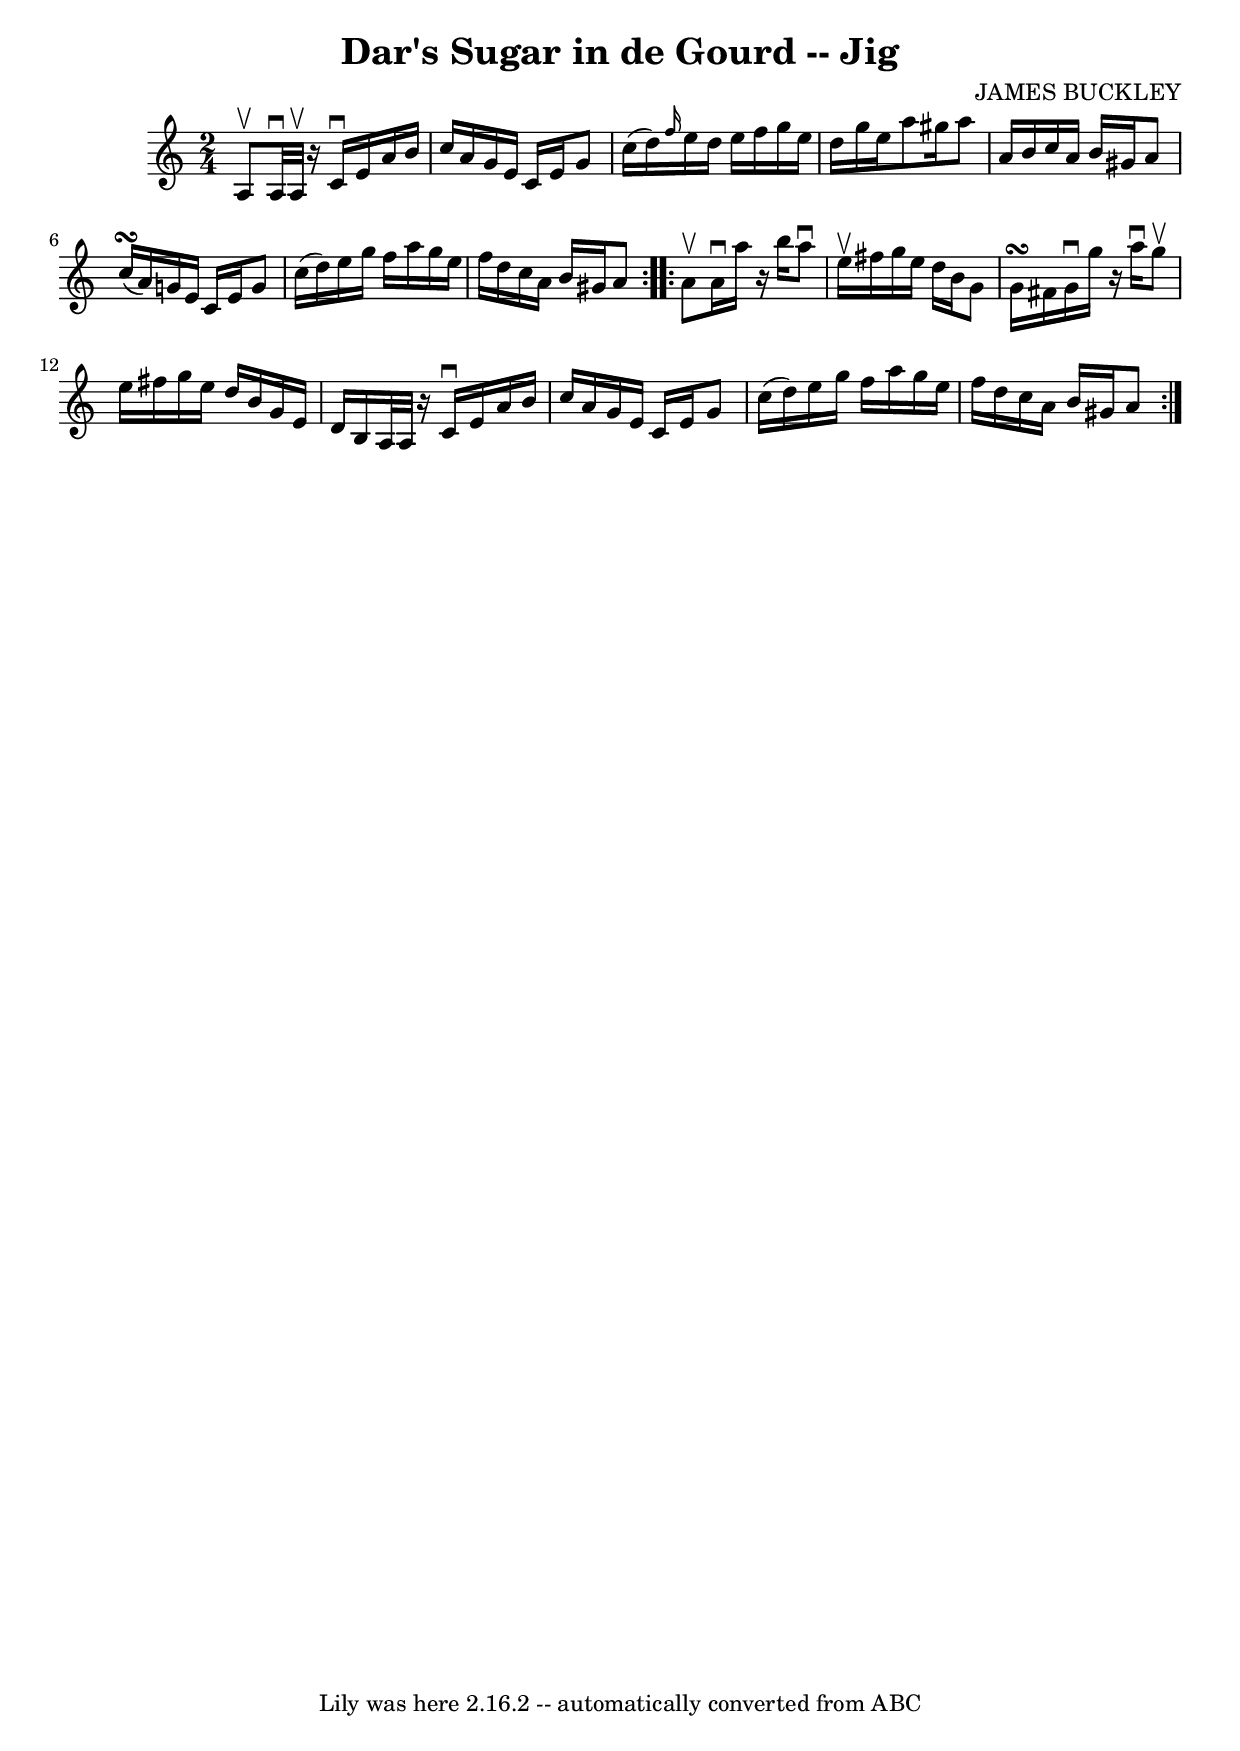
\version "2.16.2"
\include "Mammoth.ily"
\header {
	%% book = "Ryan's Mammoth Collection"
	composer = "JAMES BUCKLEY"
	crossRefNumber = "1"
	footnotes = "\\\\118 666"
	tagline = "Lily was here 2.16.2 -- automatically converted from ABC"
	title = "Dar's Sugar in de Gourd -- Jig"
}
voicedefault =  {


\repeat volta 2 {
\time 2/4 
\key a \minor a8^\upbow |
 a32^\downbow a32^\upbow   
r16 c'16^\downbow e'16 a'16 b'16 c''16 a'16    |
 g'16   
 e'16 c'16 e'16 g'8 c''16 (d''16)   |
 \grace {    
f''16  } e''16 d''16 e''16 f''16 g''16 e''16 d''16 g''16 
   |
 e''16 a''8 gis''16 a''8 a'16 b'16    |
     
c''16 a'16 b'16 gis'16 a'8 c''16 (\turn a'16)   |
  
 g'!16 e'16 c'16 e'16 g'8 c''16 (d''16)   |
 e''16 
 g''16 f''16 a''16 g''16 e''16 f''16 d''16    |
   
c''16 a'16 b'16 gis'16 a'8  }     \repeat volta 2 { a'8^\upbow 
|
 a'16^\downbow a''16    r16 b''16 a''8^\downbow e''16 
^\upbow fis''16    |
 g''16 e''16 d''16 b'16 g'8 g'16 
\turn fis'16    |
 g'16^\downbow g''16    r16 a''16^\downbow   
g''8^\upbow e''16 fis''16    |
 g''16 e''16 d''16 b'16   
 g'16 e'16 d'16 b16    |
 a32 a32    r16 c'16^\downbow 
 e'16 a'16 b'16 c''16 a'16    |
 g'16 e'16 c'16    
e'16 g'8 c''16 (d''16)   |
 e''16 g''16 f''16    
a''16 g''16 e''16 f''16 d''16    |
 c''16 a'16 b'16   
 gis'16 a'8    }   
}

\score{
    <<

	\context Staff="default"
	{
	    \voicedefault 
	}

    >>
	\layout {
	}
	\midi {}
}
